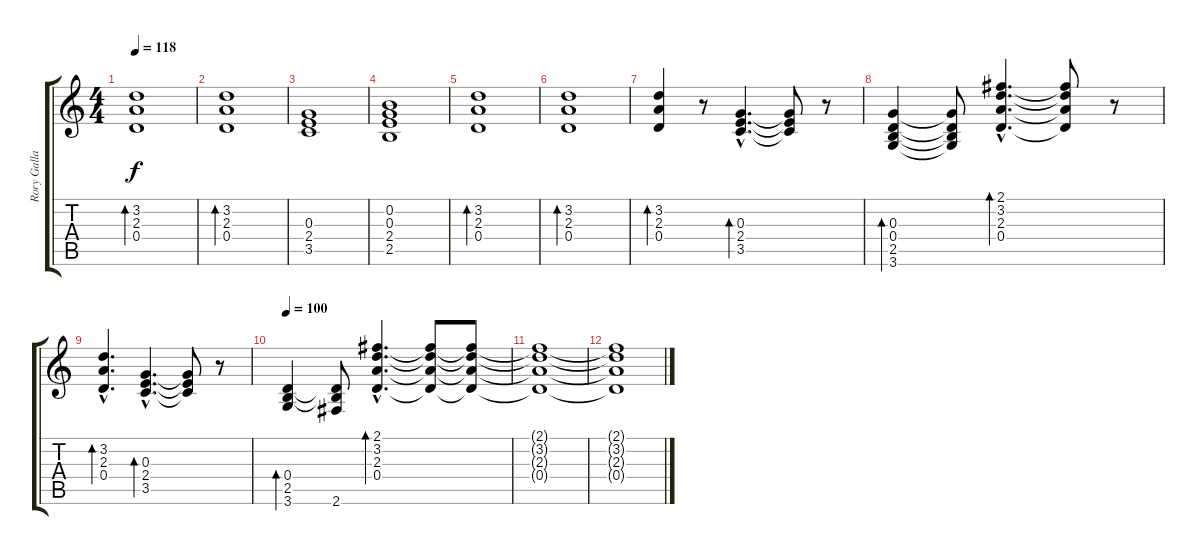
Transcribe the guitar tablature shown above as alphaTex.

\track ("Rory Gallagher" "Rory Galla") {instrument distortionguitar}
\staff {score tabs}
\tuning (E4 B3 G3 D3 A2 E2) {hide}
\ts (4 4)
\tempo 118
\clef g2
\ks c
(3.2 2.3 0.4).1{bd 240 dy f} |
(3.2 2.3 0.4).1{bd 240} |
(0.3 2.4 3.5).1{volume 14} |
(0.2 0.3 2.4 2.5).1 |
(3.2 2.3 0.4).1{bd 240} |
(3.2 2.3 0.4).1{bd 240} |
(3.2 2.3 0.4).4{bd 120 volume 13} r.8 (0.3{hac} 2.4{hac} 3.5{hac}).4{d bd 120} (0.3{t} 2.4{t} 3.5{t}).8 r.8 |
(0.3 0.4 2.5 3.6).4{bd 120} (0.3{t} 0.4{t} 2.5{t} 3.6{t}).8 (2.1{hac} 3.2{hac} 2.3{hac} 0.4{hac}).4{d bd 120} (2.1{t} 3.2{t} 2.3{t} 0.4{t}).8 r.8 |
(3.2{hac} 2.3{hac} 0.4{hac}).4{d bd 120} (0.3{hac} 2.4{hac} 3.5{hac}).4{d bd 120} (0.3{t} 2.4{t} 3.5{t}).8 r.8 |
\tempo 100
(0.4 2.5 3.6).4{bd 120} (0.4{t} 2.5{t} 2.6).8 (2.1{hac} 3.2{hac} 2.3{hac} 0.4{hac}).4{d bd 120 volume 0} (2.1{t} 3.2{t} 2.3{t} 0.4{t}).8 (2.1{t} 3.2{t} 2.3{t} 0.4{t}).8 |
(2.1{t} 3.2{t} 2.3{t} 0.4{t}).1 |
(2.1{t} 3.2{t} 2.3{t} 0.4{t}).1
